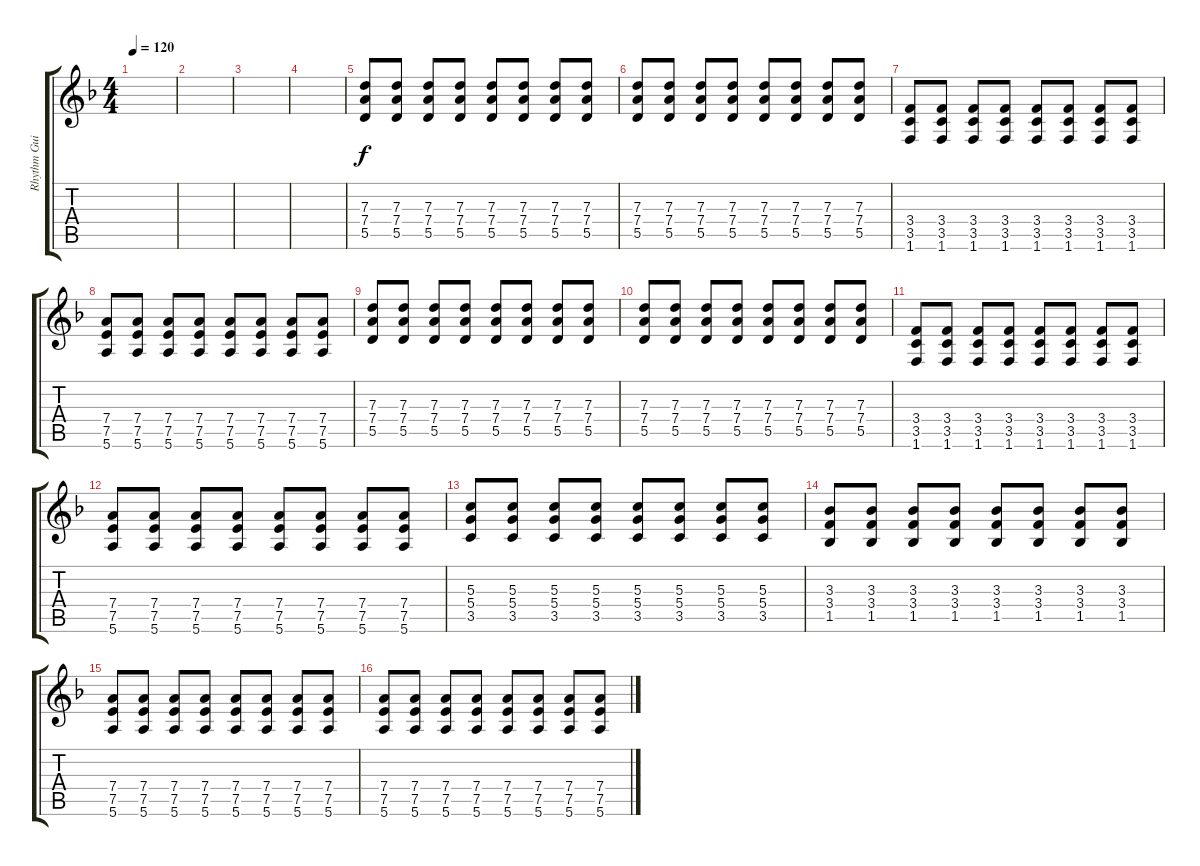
\track ("Rhythm Guitar" "Rhythm Gui") {instrument overdrivenguitar}
\staff {score tabs}
\tuning (E4 B3 G3 D3 A2 E2) {hide}
\ts (4 4)
\tempo 120
\clef g2
\ks dminor
|
|
|
|
(7.3 7.4 5.5).8{volume 10 instrument overdrivenguitar} (7.3 7.4 5.5).8 (7.3 7.4 5.5).8 (7.3 7.4 5.5).8 (7.3 7.4 5.5).8 (7.3 7.4 5.5).8 (7.3 7.4 5.5).8 (7.3 7.4 5.5).8 |
(7.3 7.4 5.5).8 (7.3 7.4 5.5).8 (7.3 7.4 5.5).8 (7.3 7.4 5.5).8 (7.3 7.4 5.5).8 (7.3 7.4 5.5).8 (7.3 7.4 5.5).8 (7.3 7.4 5.5).8 |
(3.4 3.5 1.6).8 (3.4 3.5 1.6).8 (3.4 3.5 1.6).8 (3.4 3.5 1.6).8 (3.4 3.5 1.6).8 (3.4 3.5 1.6).8 (3.4 3.5 1.6).8 (3.4 3.5 1.6).8 |
(7.4 7.5 5.6).8 (7.4 7.5 5.6).8 (7.4 7.5 5.6).8 (7.4 7.5 5.6).8 (7.4 7.5 5.6).8 (7.4 7.5 5.6).8 (7.4 7.5 5.6).8 (7.4 7.5 5.6).8 |
(7.3 7.4 5.5).8 (7.3 7.4 5.5).8 (7.3 7.4 5.5).8 (7.3 7.4 5.5).8 (7.3 7.4 5.5).8 (7.3 7.4 5.5).8 (7.3 7.4 5.5).8 (7.3 7.4 5.5).8 |
(7.3 7.4 5.5).8 (7.3 7.4 5.5).8 (7.3 7.4 5.5).8 (7.3 7.4 5.5).8 (7.3 7.4 5.5).8 (7.3 7.4 5.5).8 (7.3 7.4 5.5).8 (7.3 7.4 5.5).8 |
(3.4 3.5 1.6).8 (3.4 3.5 1.6).8 (3.4 3.5 1.6).8 (3.4 3.5 1.6).8 (3.4 3.5 1.6).8 (3.4 3.5 1.6).8 (3.4 3.5 1.6).8 (3.4 3.5 1.6).8 |
(7.4 7.5 5.6).8 (7.4 7.5 5.6).8 (7.4 7.5 5.6).8 (7.4 7.5 5.6).8 (7.4 7.5 5.6).8 (7.4 7.5 5.6).8 (7.4 7.5 5.6).8 (7.4 7.5 5.6).8 |
(5.3 5.4 3.5).8 (5.3 5.4 3.5).8 (5.3 5.4 3.5).8 (5.3 5.4 3.5).8 (5.3 5.4 3.5).8 (5.3 5.4 3.5).8 (5.3 5.4 3.5).8 (5.3 5.4 3.5).8 |
(3.3 3.4 1.5).8 (3.3 3.4 1.5).8 (3.3 3.4 1.5).8 (3.3 3.4 1.5).8 (3.3 3.4 1.5).8 (3.3 3.4 1.5).8 (3.3 3.4 1.5).8 (3.3 3.4 1.5).8 |
(7.4 7.5 5.6).8 (7.4 7.5 5.6).8 (7.4 7.5 5.6).8 (7.4 7.5 5.6).8 (7.4 7.5 5.6).8 (7.4 7.5 5.6).8 (7.4 7.5 5.6).8 (7.4 7.5 5.6).8 |
(7.4 7.5 5.6).8 (7.4 7.5 5.6).8 (7.4 7.5 5.6).8 (7.4 7.5 5.6).8 (7.4 7.5 5.6).8 (7.4 7.5 5.6).8 (7.4 7.5 5.6).8 (7.4 7.5 5.6).8
